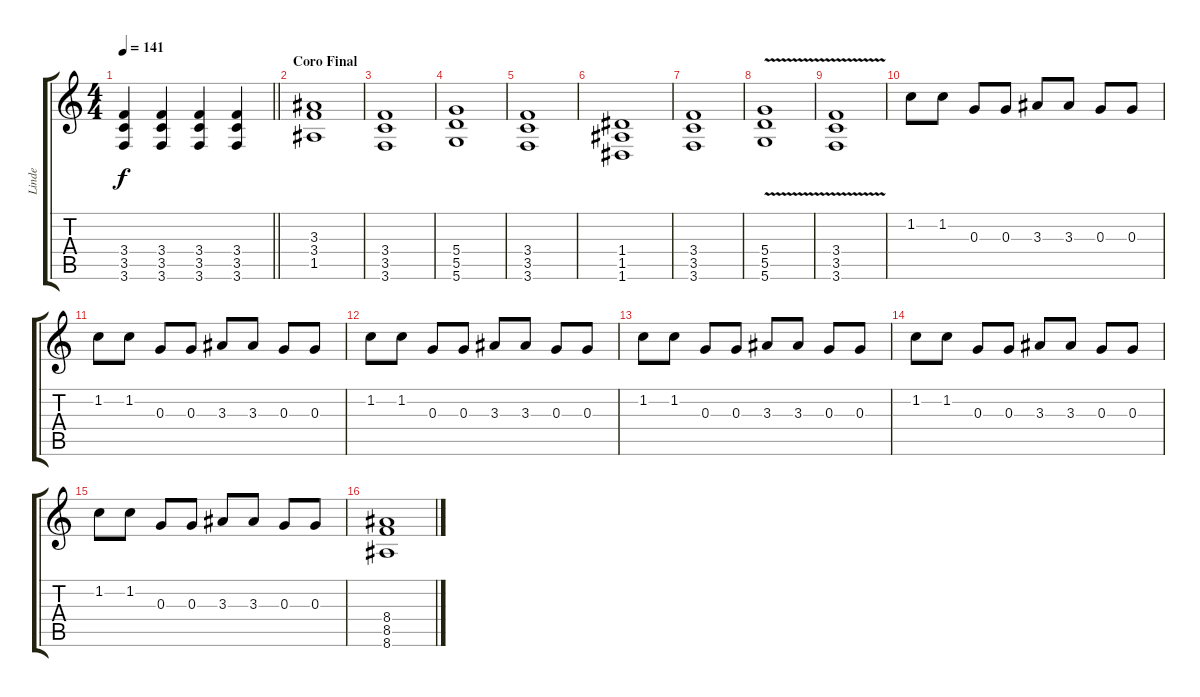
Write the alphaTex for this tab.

\track ("Linde" "Linde") {instrument distortionguitar}
\staff {score tabs}
\tuning (E4 B3 G3 D3 A2 D2) {hide}
\ts (4 4)
\tempo 141
\clef g2
\barLineRight lightlight
\ks c
(3.4 3.5 3.6).4{dy f} (3.4 3.5 3.6).4 (3.4 3.5 3.6).4 (3.4 3.5 3.6).4 |
\section ("" "Coro Final")
(3.3 3.4 1.5).1 |
(3.4 3.5 3.6).1 |
(5.4 5.5 5.6).1 |
(3.4 3.5 3.6).1 |
(1.4 1.5 1.6).1 |
(3.4 3.5 3.6).1 |
(5.4 5.5 5.6{v}).1 |
(3.4 3.5 3.6{v}).1 |
1.2.8 1.2.8 0.3.8 0.3.8 3.3.8 3.3.8 0.3.8 0.3.8 |
1.2.8 1.2.8 0.3.8 0.3.8 3.3.8 3.3.8 0.3.8 0.3.8 |
1.2.8 1.2.8 0.3.8 0.3.8 3.3.8 3.3.8 0.3.8 0.3.8 |
1.2.8 1.2.8 0.3.8 0.3.8 3.3.8 3.3.8 0.3.8 0.3.8 |
1.2.8 1.2.8 0.3.8 0.3.8 3.3.8 3.3.8 0.3.8 0.3.8 |
1.2.8 1.2.8 0.3.8 0.3.8 3.3.8 3.3.8 0.3.8 0.3.8 |
(8.4 8.5 8.6).1
